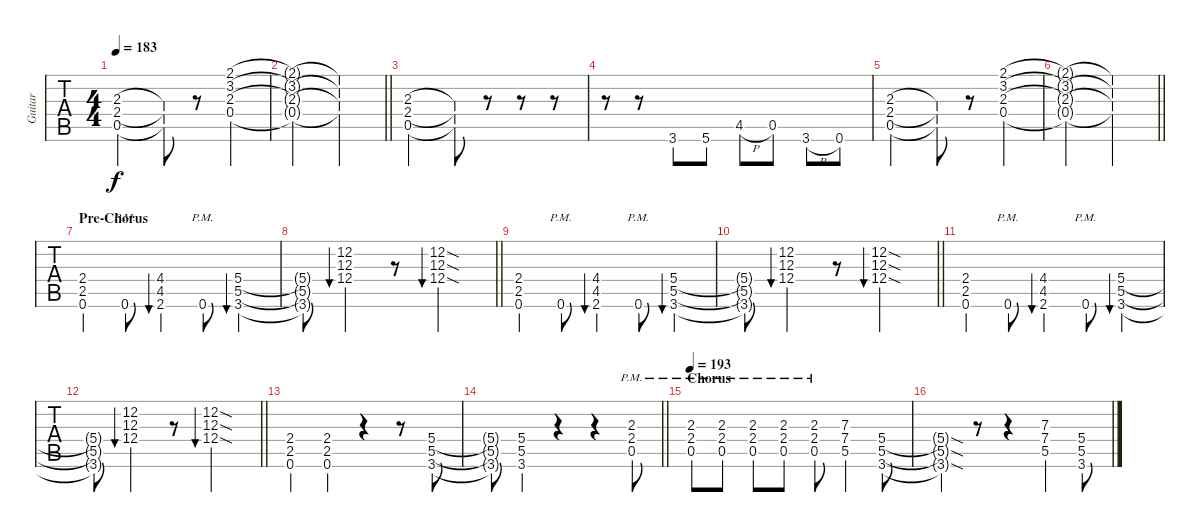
\track ("Guitar" "Guitar") {instrument overdrivenguitar}
\staff {tabs}
\tuning (E4 B3 G3 D3 A2 E2) {hide}
\ts (4 4)
\tempo 183
\clef g2
\ks c
(2.3 2.4 0.5).2{dy f} (2.3{t} 2.4{t} 0.5{t}).8 r.8 (2.1 3.2 2.3 0.4).4 |
\barLineRight lightlight
(2.1{t} 3.2{t} 2.3{t} 0.4{t}).2 (2.1{t} 3.2{t} 2.3{t} 0.4{t}).2 |
(2.3 2.4 0.5).2 (2.3{t} 2.4{t} 0.5{t}).8 r.8 r.8 r.8 |
r.8 r.8 3.6.8 5.6.8 4.5{h}.8 0.5.8 3.6{h}.8 0.6.8 |
(2.3 2.4 0.5).2 (2.3{t} 2.4{t} 0.5{t}).8 r.8 (2.1 3.2 2.3 0.4).4 |
\barLineRight lightlight
(2.1{t} 3.2{t} 2.3{t} 0.4{t}).2 (2.1{t} 3.2{t} 2.3{t} 0.4{t}).2 |
\section ("" "Pre-Chorus")
(2.4 2.5 0.6).4 0.6{pm}.8 (4.4 4.5 2.6).4{bu 60} 0.6{pm}.8 (5.4 5.5 3.6).4{bu 60} |
\barLineRight lightlight
(5.4{t} 5.5{t} 3.6{t}).8 (12.2 12.3 12.4).4{bu 60} r.8 (12.2{sod} 12.3{sod} 12.4{sod}).2{bu 60} |
(2.4 2.5 0.6).4 0.6{pm}.8 (4.4 4.5 2.6).4{bu 60} 0.6{pm}.8 (5.4 5.5 3.6).4{bu 60} |
\barLineRight lightlight
(5.4{t} 5.5{t} 3.6{t}).8 (12.2 12.3 12.4).4{bu 60} r.8 (12.2{sod} 12.3{sod} 12.4{sod}).2{bu 60} |
(2.4 2.5 0.6).4 0.6{pm}.8 (4.4 4.5 2.6).4{bu 60} 0.6{pm}.8 (5.4 5.5 3.6).4{bu 60} |
\barLineRight lightlight
(5.4{t} 5.5{t} 3.6{t}).8 (12.2 12.3 12.4).4{bu 60} r.8 (12.2{sod} 12.3{sod} 12.4{sod}).2{bu 60} |
(2.4 2.5 0.6).4 (2.4 2.5 0.6).4 r.4 r.8 (5.4 5.5 3.6).8 |
\barLineRight lightlight
(5.4{t} 5.5{t} 3.6{t}).8 (5.4 5.5 3.6).4 r.4 r.4 (2.3{pm} 2.4{pm} 0.5{pm}).8 |
\section ("" "Chorus")
\tempo 193
(2.3{pm} 2.4{pm} 0.5{pm}).8 (2.3{pm} 2.4{pm} 0.5{pm}).8 (2.3{pm} 2.4{pm} 0.5{pm}).8 (2.3{pm} 2.4{pm} 0.5{pm}).8 (2.3{pm} 2.4{pm} 0.5{pm}).8 (7.3 7.4 5.5).4 (5.4 5.5 3.6).8 |
(5.4{sod t} 5.5{sod t} 3.6{sod t}).4 r.8 r.4 (7.3 7.4 5.5).4 (5.4 5.5 3.6).8
